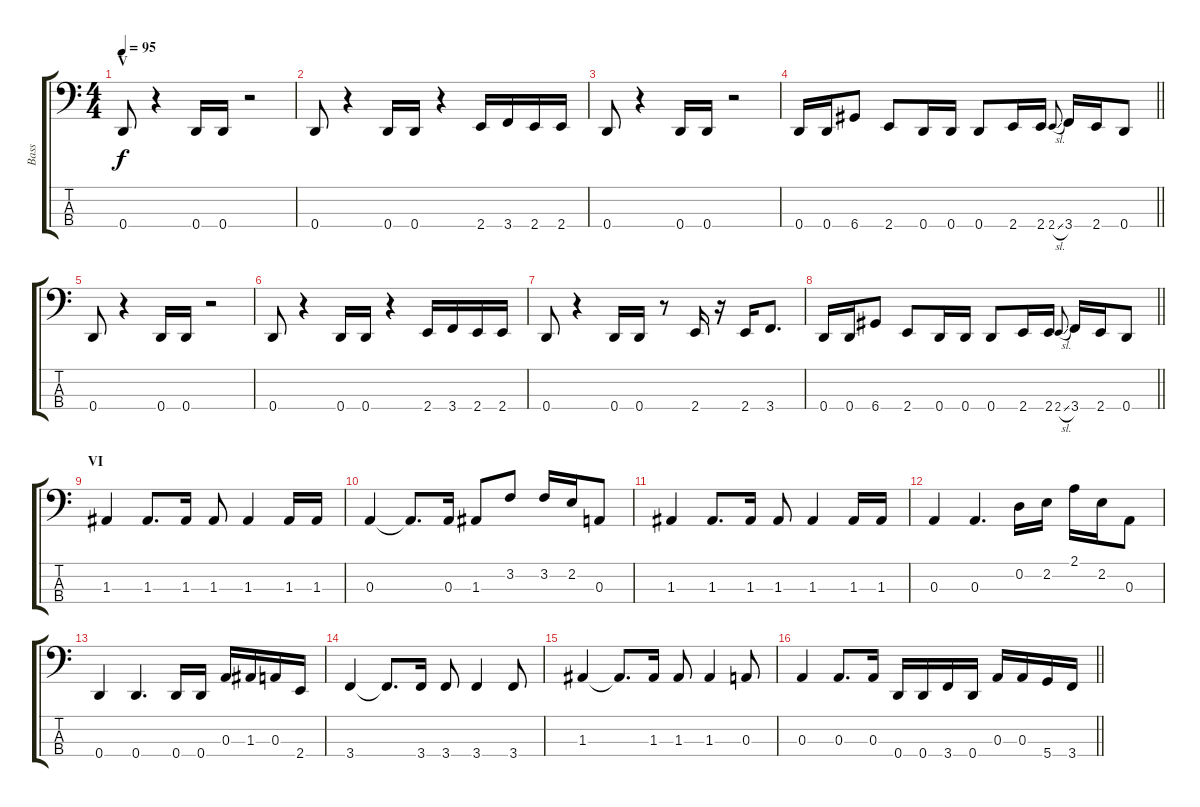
\track ("Bass" "Bass") {instrument electricbassfinger}
\staff {score tabs}
\tuning (G2 D2 A1 D1) {hide}
\ts (4 4)
\section ("" "V")
\tempo 95
\clef f4
\ks c
0.4.8{dy f} r.4 0.4.16 0.4.16 r.2 |
0.4.8 r.4 0.4.16 0.4.16 r.4 2.4.16 3.4.16 2.4.16 2.4.16 |
0.4.8 r.4 0.4.16 0.4.16 r.2 |
\barLineRight lightlight
0.4.16 0.4.16 6.4.8 2.4.8 0.4.16 0.4.16 0.4.8 2.4.16 2.4.16 2.4{sl}.8{gr onbeat} 3.4.16 2.4.16 0.4.8 |
0.4.8 r.4 0.4.16 0.4.16 r.2 |
0.4.8 r.4 0.4.16 0.4.16 r.4 2.4.16 3.4.16 2.4.16 2.4.16 |
0.4.8 r.4 0.4.16 0.4.16 r.8 2.4.16 r.16 2.4.16 3.4.8{d} |
\barLineRight lightlight
0.4.16 0.4.16 6.4.8 2.4.8 0.4.16 0.4.16 0.4.8 2.4.16 2.4.16 2.4{sl}.8{gr onbeat} 3.4.16 2.4.16 0.4.8 |
\section ("" "VI")
1.3.4 1.3.8{d} 1.3.16 1.3.8 1.3.4 1.3.16 1.3.16 |
0.3.4 0.3{t}.8{d} 0.3.16 1.3.8 3.2.8 3.2.16 2.2.16 0.3.8 |
1.3.4 1.3.8{d} 1.3.16 1.3.8 1.3.4 1.3.16 1.3.16 |
0.3.4 0.3.4{d} 0.2.16 2.2.16 2.1.16 2.2.16 0.3.8 |
0.4.4 0.4.4{d} 0.4.16 0.4.16 0.3.16 1.3.16 0.3.16 2.4.16 |
3.4.4 3.4{t}.8{d} 3.4.16 3.4.8 3.4.4 3.4.8 |
1.3.4 1.3{t}.8{d} 1.3.16 1.3.8 1.3.4 0.3.8 |
\barLineRight lightlight
0.3.4 0.3.8{d} 0.3.16 0.4.16 0.4.16 3.4.16 0.4.16 0.3.16 0.3.16 5.4.16 3.4.16
